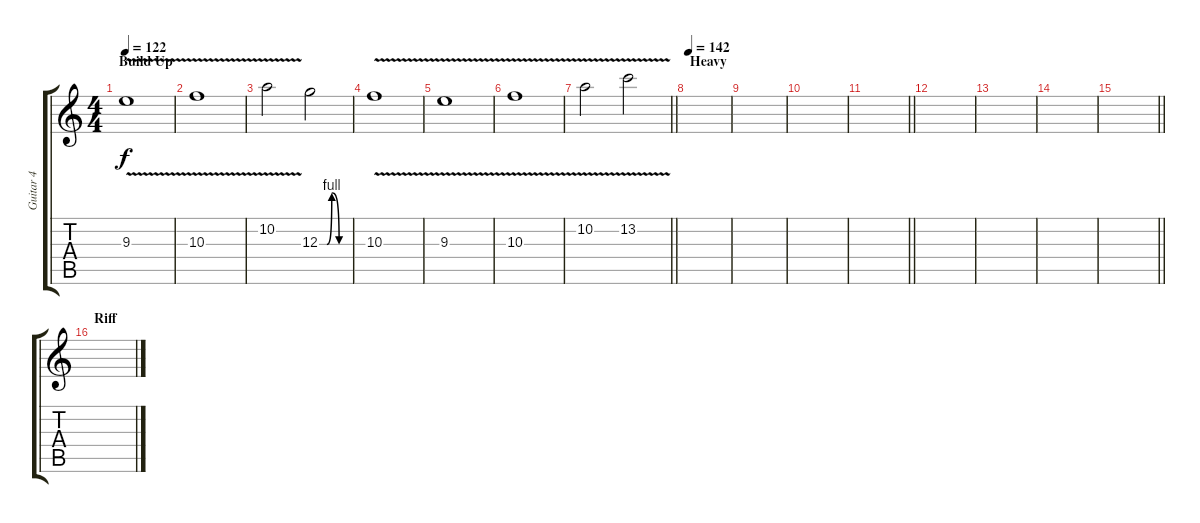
\track ("Guitar 4" "Guitar 4") {instrument overdrivenguitar}
\staff {score tabs}
\tuning (E4 B3 G3 D3 A2 D2) {hide}
\ts (4 4)
\section ("" "Build Up")
\tempo 122
\clef g2
\ks c
9.3{v}.1{dy f volume 7} |
10.3{v}.1 |
10.2{v}.2 12.3{be (custom 0 0 15 0 25 4 40 0 60 0)}.2 |
10.3{v}.1 |
9.3{v}.1{volume 11} |
10.3{v}.1 |
\barLineRight lightlight
10.2{v}.2 13.2{v}.2 |
\section ("" "Heavy")
\tempo 142
|
|
|
\barLineRight lightlight
|
|
|
|
\barLineRight lightlight
|
\section ("" "Riff")
